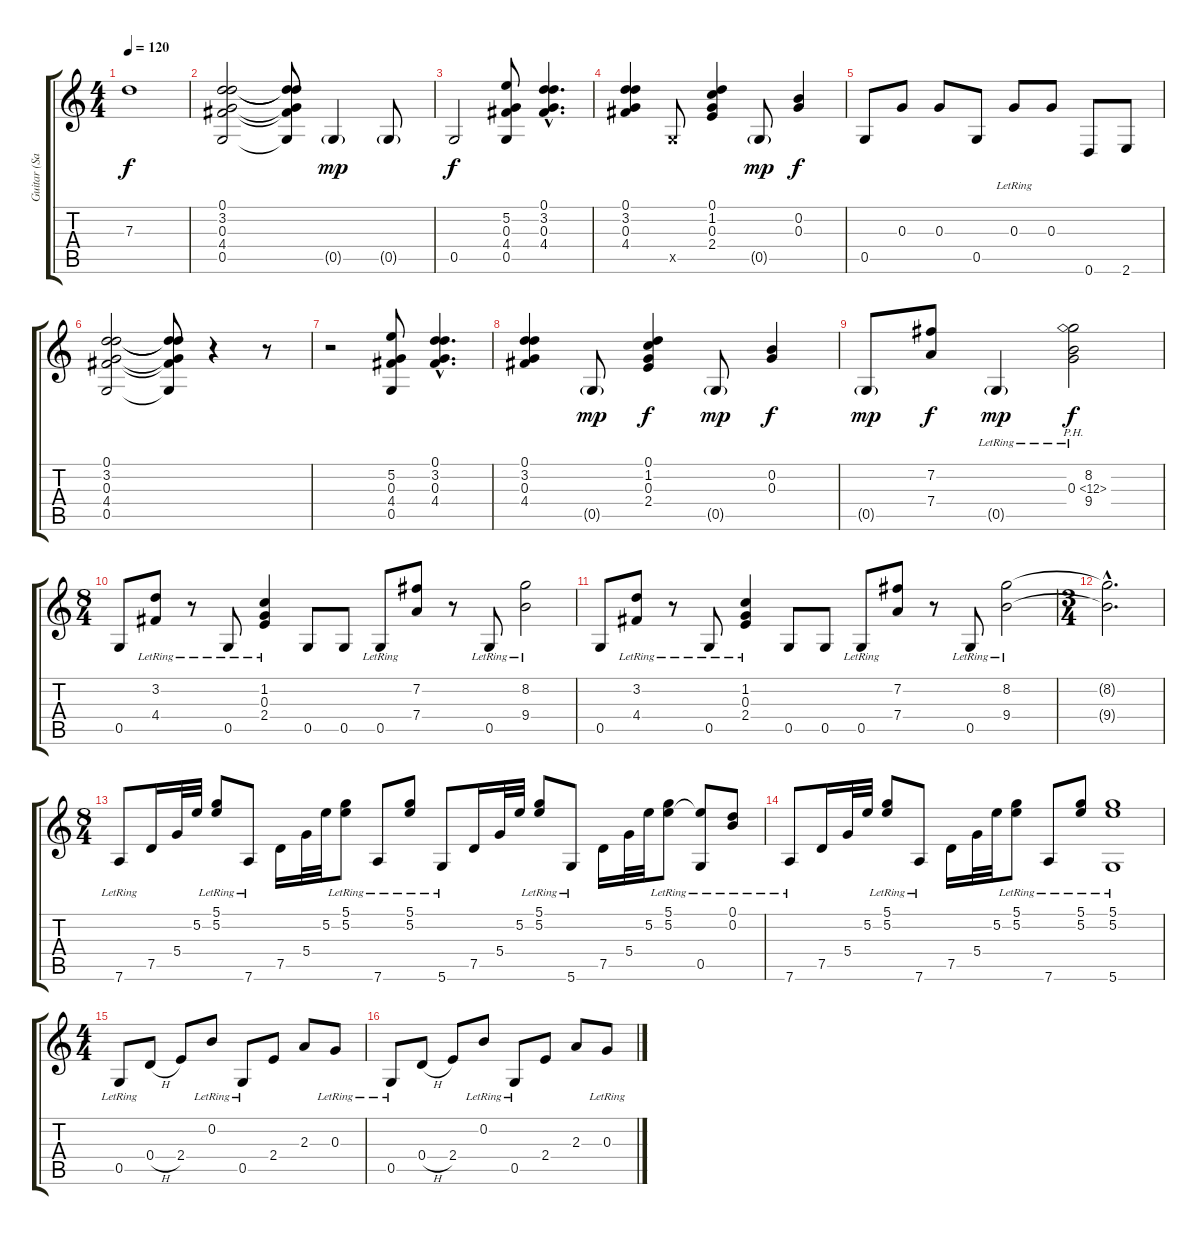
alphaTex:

\track ("Guitar (Same as First Guitar)" "Guitar (Sa") {instrument acousticguitarsteel}
\staff {score tabs}
\tuning (D4 B3 G3 D3 G2 D2) {hide}
\ts (4 4)
\tempo 120
\clef g2
\ks c
7.3{t}.1{dy f} |
(0.1 3.2 0.3 4.4 0.5).2 (0.1{t} 3.2{t} 0.3{t} 4.4{t} 0.5{t}).8 0.5{g}.4{dy mp} 0.5{g}.8 |
0.5.2{dy f} (5.2 0.3 4.4 0.5).8 (0.1{hac} 3.2{hac} 0.3{hac} 4.4{hac}).4{d} |
(0.1 3.2 0.3 4.4).4 0.5{x}.8 (0.1 1.2 0.3 2.4).4 0.5{g}.8{dy mp} (0.2 0.3).4{dy f} |
0.5.8 0.3.8 0.3.8 0.5.8 0.3{lr}.8 0.3.8 0.6.8 2.6.8 |
(0.1 3.2 0.3 4.4 0.5).2 (0.1{t} 3.2{t} 0.3{t} 4.4{t} 0.5{t}).8 r.4 r.8 |
r.2 (5.2 0.3 4.4 0.5).8 (0.1{hac} 3.2{hac} 0.3{hac} 4.4{hac}).4{d} |
(0.1 3.2 0.3 4.4).4 0.5{g}.8{dy mp} (0.1 1.2 0.3 2.4).4{dy f} 0.5{g}.8{dy mp} (0.2 0.3).4{dy f} |
0.5{g}.8{dy mp} (7.2 7.4).8{dy f} 0.5{g lr}.4{dy mp} (8.2 0.3{ph 12 lr} 9.4).2{dy f} |
\ts (8 4)
0.5.8 (3.2{lr} 4.4{lr}).8 r.8 0.5{lr}.8 (1.2{lr} 0.3 2.4{lr}).4 0.5.8 0.5.8 0.5{lr}.8 (7.2 7.4).8 r.8 0.5{lr}.8 (8.2{lr} 9.4{lr}).2 |
0.5.8 (3.2{lr} 4.4{lr}).8 r.8 0.5{lr}.8 (1.2{lr} 0.3 2.4{lr}).4 0.5.8 0.5.8 0.5{lr}.8 (7.2 7.4).8 r.8 0.5{lr}.8 (8.2{lr} 9.4{lr}).2 |
\ts (3 4)
(8.2{hac t} 9.4{hac t}).2{d} |
\ts (8 4)
7.6{lr}.8 7.5.16 5.4.32 5.2.32 (5.1{lr} 5.2{lr}).8 7.6{lr}.8 7.5.16 5.4.32 5.2.32 (5.1{lr} 5.2{lr}).8 7.6{lr}.8 (5.1{lr} 5.2{lr}).8 5.6{lr}.8 7.5.16 5.4.32 5.2.32 (5.1{lr} 5.2{lr}).8 5.6{lr}.8 7.5.16 5.4.32 5.2.32 (5.1{lr} 5.2{lr}).8 (5.2{t} 0.5{lr}).8 (0.1{lr} 0.2{lr}).8 |
7.6{lr}.8 7.5.16 5.4.32 5.2.32 (5.1{lr} 5.2{lr}).8 7.6{lr}.8 7.5.16 5.4.32 5.2.32 (5.1{lr} 5.2{lr}).8 7.6{lr}.8 (5.1{lr} 5.2{lr}).8 (5.1{lr} 5.2{lr} 5.6{lr}).1 |
\ts (4 4)
0.5{lr}.8 0.4{h}.8 2.4.8 0.2{lr}.8 0.5{lr}.8 2.4.8 2.3.8 0.3{lr}.8 |
0.5{lr}.8 0.4{h}.8 2.4.8 0.2{lr}.8 0.5{lr}.8 2.4.8 2.3.8 0.3{lr}.8
